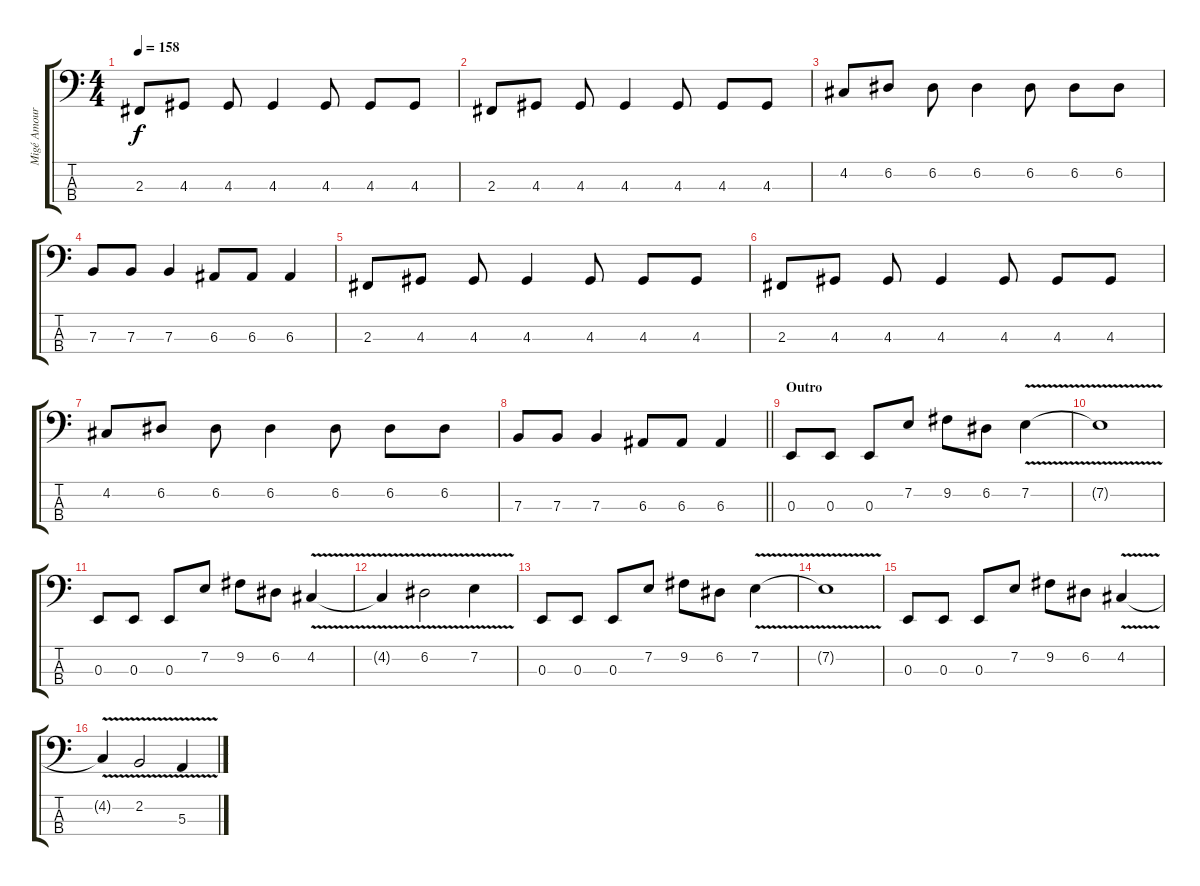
\track ("Migé Amour (Bass)" "Migé Amour") {instrument electricbassfinger}
\staff {score tabs}
\tuning (D2 A1 E1 B0) {hide}
\ts (4 4)
\tempo 158
\clef f4
\ks c
2.3.8{dy f} 4.3.8 4.3.8 4.3.4 4.3.8 4.3.8 4.3.8 |
2.3.8 4.3.8 4.3.8 4.3.4 4.3.8 4.3.8 4.3.8 |
4.2.8 6.2.8 6.2.8 6.2.4 6.2.8 6.2.8 6.2.8 |
7.3.8 7.3.8 7.3.4 6.3.8 6.3.8 6.3.4 |
2.3.8 4.3.8 4.3.8 4.3.4 4.3.8 4.3.8 4.3.8 |
2.3.8 4.3.8 4.3.8 4.3.4 4.3.8 4.3.8 4.3.8 |
4.2.8 6.2.8 6.2.8 6.2.4 6.2.8 6.2.8 6.2.8 |
\barLineRight lightlight
7.3.8 7.3.8 7.3.4 6.3.8 6.3.8 6.3.4 |
\section ("" "Outro")
0.3.8 0.3.8 0.3.8 7.2.8 9.2.8 6.2.8 7.2{v}.4 |
7.2{t}.1 |
0.3.8 0.3.8 0.3.8 7.2.8 9.2.8 6.2.8 4.2{v}.4 |
4.2{t}.4 6.2{v}.2 7.2{v}.4 |
0.3.8 0.3.8 0.3.8 7.2.8 9.2.8 6.2.8 7.2{v}.4 |
7.2{t}.1 |
0.3.8 0.3.8 0.3.8 7.2.8 9.2.8 6.2.8 4.2{v}.4 |
4.2{t}.4 2.2{v}.2 5.3{v}.4
